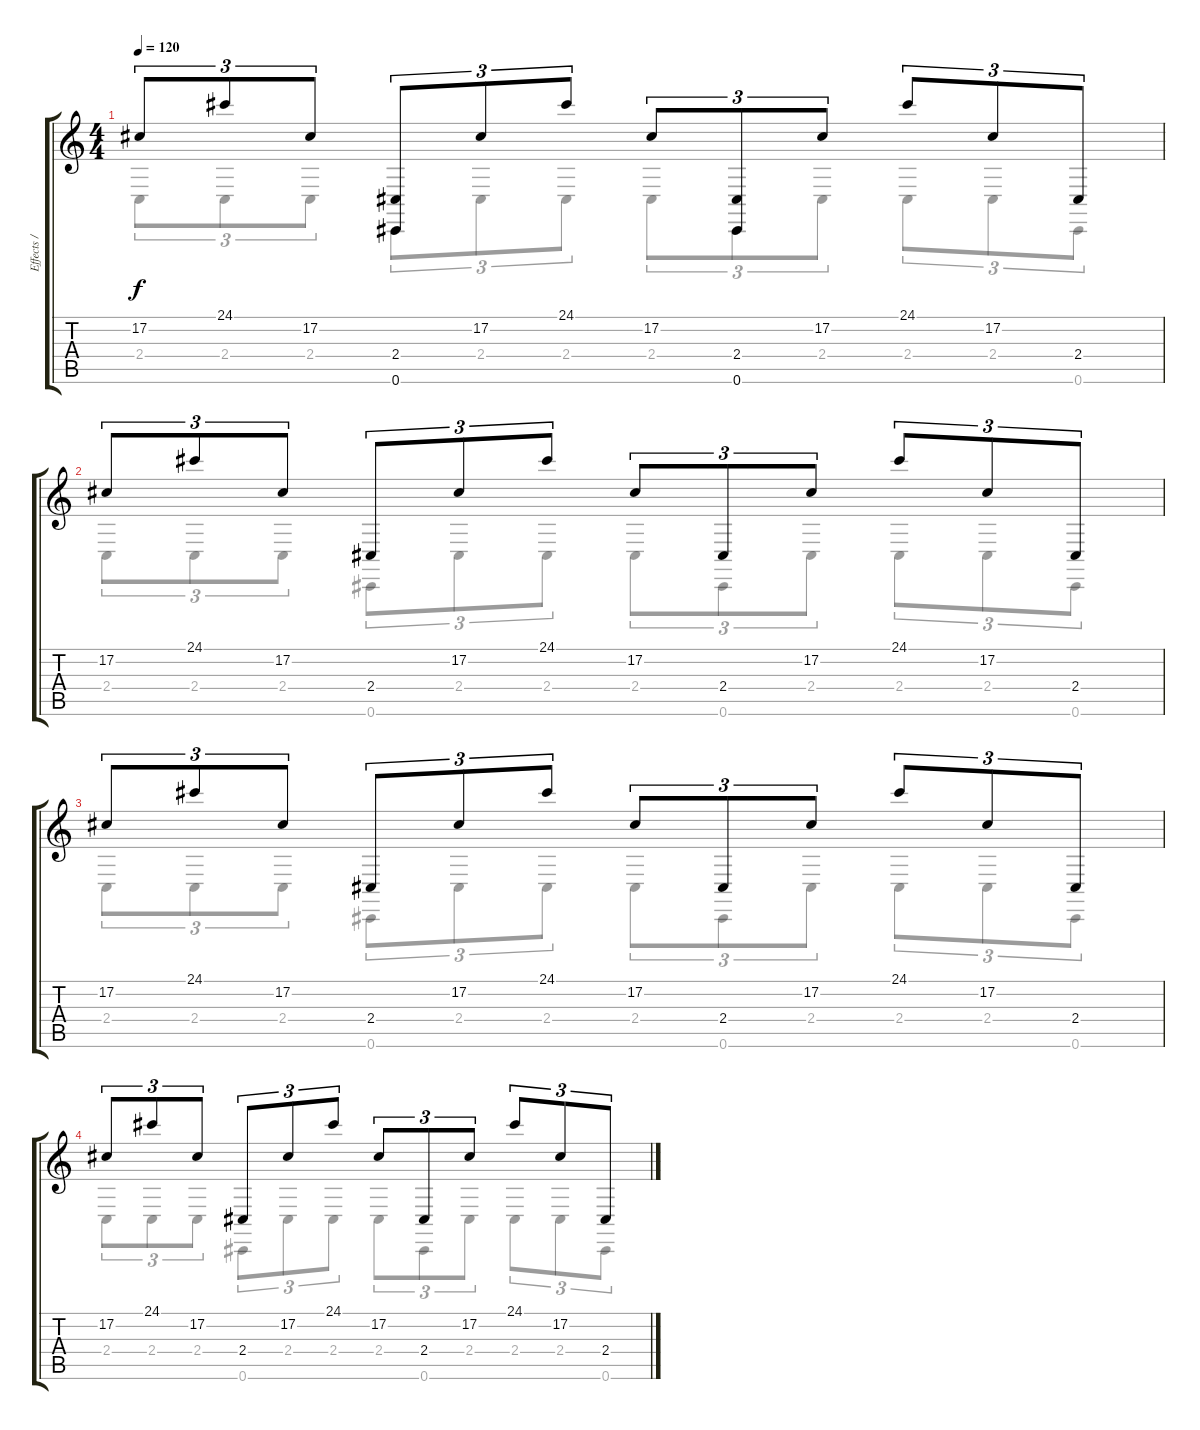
\track ("Effects / Vocals / Add'l Guitar" "Effects / ") {instrument pad3polysynth}
\staff {score tabs}
\tuning (Db4 Ab3 E3 B2 Gb2 Db2) {hide}
\voice
\ts (4 4)
\tempo 120
\clef g2
\ks c
17.2.8{tu (3 2) dy f volume 5} 24.1.8{tu (3 2)} 17.2.8{tu (3 2)} (2.4 0.6).8{tu (3 2)} 17.2.8{tu (3 2)} 24.1.8{tu (3 2)} 17.2.8{tu (3 2)} (2.4 0.6).8{tu (3 2)} 17.2.8{tu (3 2)} 24.1.8{tu (3 2)} 17.2.8{tu (3 2)} 2.4.8{tu (3 2)} |
17.2.8{tu (3 2)} 24.1.8{tu (3 2)} 17.2.8{tu (3 2)} 2.4.8{tu (3 2)} 17.2.8{tu (3 2)} 24.1.8{tu (3 2)} 17.2.8{tu (3 2)} 2.4.8{tu (3 2)} 17.2.8{tu (3 2)} 24.1.8{tu (3 2)} 17.2.8{tu (3 2)} 2.4.8{tu (3 2)} |
17.2.8{tu (3 2) volume 9} 24.1.8{tu (3 2)} 17.2.8{tu (3 2)} 2.4.8{tu (3 2)} 17.2.8{tu (3 2)} 24.1.8{tu (3 2)} 17.2.8{tu (3 2)} 2.4.8{tu (3 2)} 17.2.8{tu (3 2)} 24.1.8{tu (3 2)} 17.2.8{tu (3 2)} 2.4.8{tu (3 2)} |
17.2.8{tu (3 2)} 24.1.8{tu (3 2)} 17.2.8{tu (3 2)} 2.4.8{tu (3 2)} 17.2.8{tu (3 2)} 24.1.8{tu (3 2)} 17.2.8{tu (3 2)} 2.4.8{tu (3 2)} 17.2.8{tu (3 2)} 24.1.8{tu (3 2)} 17.2.8{tu (3 2)} 2.4.8{tu (3 2)}
\voice
\clef g2
\ottava regular
\simile none
\ks c
2.4.8{tu (3 2) dy f} 2.4.8{tu (3 2)} 2.4.8{tu (3 2)} 0.6.8{tu (3 2)} 2.4.8{tu (3 2)} 2.4.8{tu (3 2)} 2.4.8{tu (3 2)} 0.6.8{tu (3 2)} 2.4.8{tu (3 2)} 2.4.8{tu (3 2)} 2.4.8{tu (3 2)} 0.6.8{tu (3 2)} |
2.4.8{tu (3 2)} 2.4.8{tu (3 2)} 2.4.8{tu (3 2)} 0.6.8{tu (3 2)} 2.4.8{tu (3 2)} 2.4.8{tu (3 2)} 2.4.8{tu (3 2)} 0.6.8{tu (3 2)} 2.4.8{tu (3 2)} 2.4.8{tu (3 2)} 2.4.8{tu (3 2)} 0.6.8{tu (3 2)} |
2.4.8{tu (3 2)} 2.4.8{tu (3 2)} 2.4.8{tu (3 2)} 0.6.8{tu (3 2)} 2.4.8{tu (3 2)} 2.4.8{tu (3 2)} 2.4.8{tu (3 2)} 0.6.8{tu (3 2)} 2.4.8{tu (3 2)} 2.4.8{tu (3 2)} 2.4.8{tu (3 2)} 0.6.8{tu (3 2)} |
2.4.8{tu (3 2)} 2.4.8{tu (3 2)} 2.4.8{tu (3 2)} 0.6.8{tu (3 2)} 2.4.8{tu (3 2)} 2.4.8{tu (3 2)} 2.4.8{tu (3 2)} 0.6.8{tu (3 2)} 2.4.8{tu (3 2)} 2.4.8{tu (3 2)} 2.4.8{tu (3 2)} 0.6.8{tu (3 2)}
